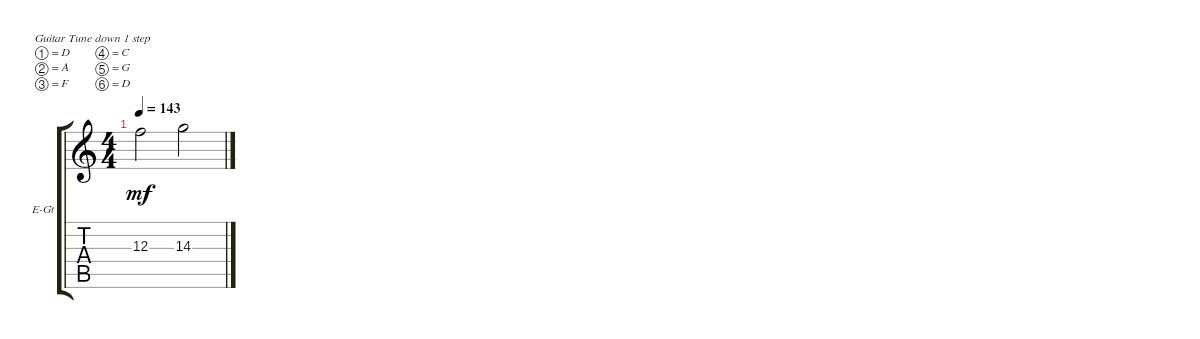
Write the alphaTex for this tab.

\defaultSystemsLayout 4
\bracketExtendMode groupsimilarinstruments
\firstSystemTrackNameOrientation horizontal
\otherSystemsTrackNameOrientation horizontal
\track ("Electric Guitar" "E-Gt") {instrument distortionguitar}
\staff {score tabs}
\tuning (D4 A3 F3 C3 G2 D2)
\ts (4 4)
\tempo 143
\clef g2
\scale
0.333333
\ks c
12.3.2{dy mf} 14.3.2 |
\scale
0.333333 |
\scale
0.333333 |
\scale
0.333333 |
\scale
0.333333 |
\scale
0.333333 |
\scale
0.333333 |
\scale
0.333333 |
\scale
0.333333 |
\scale
0.333333 |
\scale
0.333333 |
\scale
0.333333 |
\scale
0.333333 |
\scale
0.333333 |
\scale
0.333333 |
\scale
0.333333
